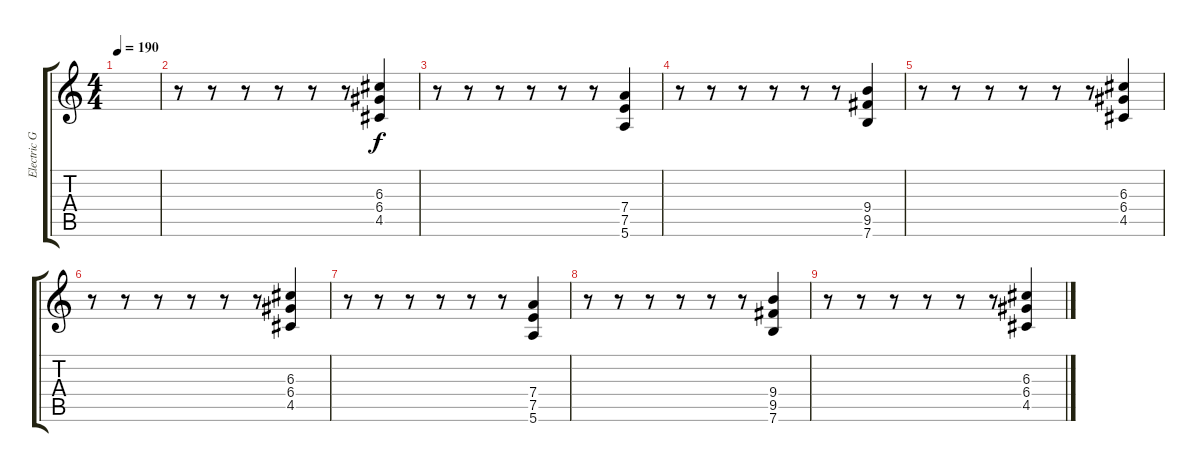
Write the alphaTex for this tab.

\track ("Electric Guitar" "Electric G") {instrument distortionguitar}
\staff {score tabs}
\tuning (E4 B3 G3 D3 A2 E2) {hide}
\ts (4 4)
\tempo 190
\clef g2
\ks c
|
r.8 r.8 r.8 r.8 r.8 r.8 (6.3 6.4 4.5).4 |
r.8 r.8 r.8 r.8 r.8 r.8 (7.4 7.5 5.6).4 |
r.8 r.8 r.8 r.8 r.8 r.8 (9.4 9.5 7.6).4 |
r.8 r.8 r.8 r.8 r.8 r.8 (6.3 6.4 4.5).4 |
r.8 r.8 r.8 r.8 r.8 r.8 (6.3 6.4 4.5).4 |
r.8 r.8 r.8 r.8 r.8 r.8 (7.4 7.5 5.6).4 |
r.8 r.8 r.8 r.8 r.8 r.8 (9.4 9.5 7.6).4 |
r.8 r.8 r.8 r.8 r.8 r.8 (6.3 6.4 4.5).4
